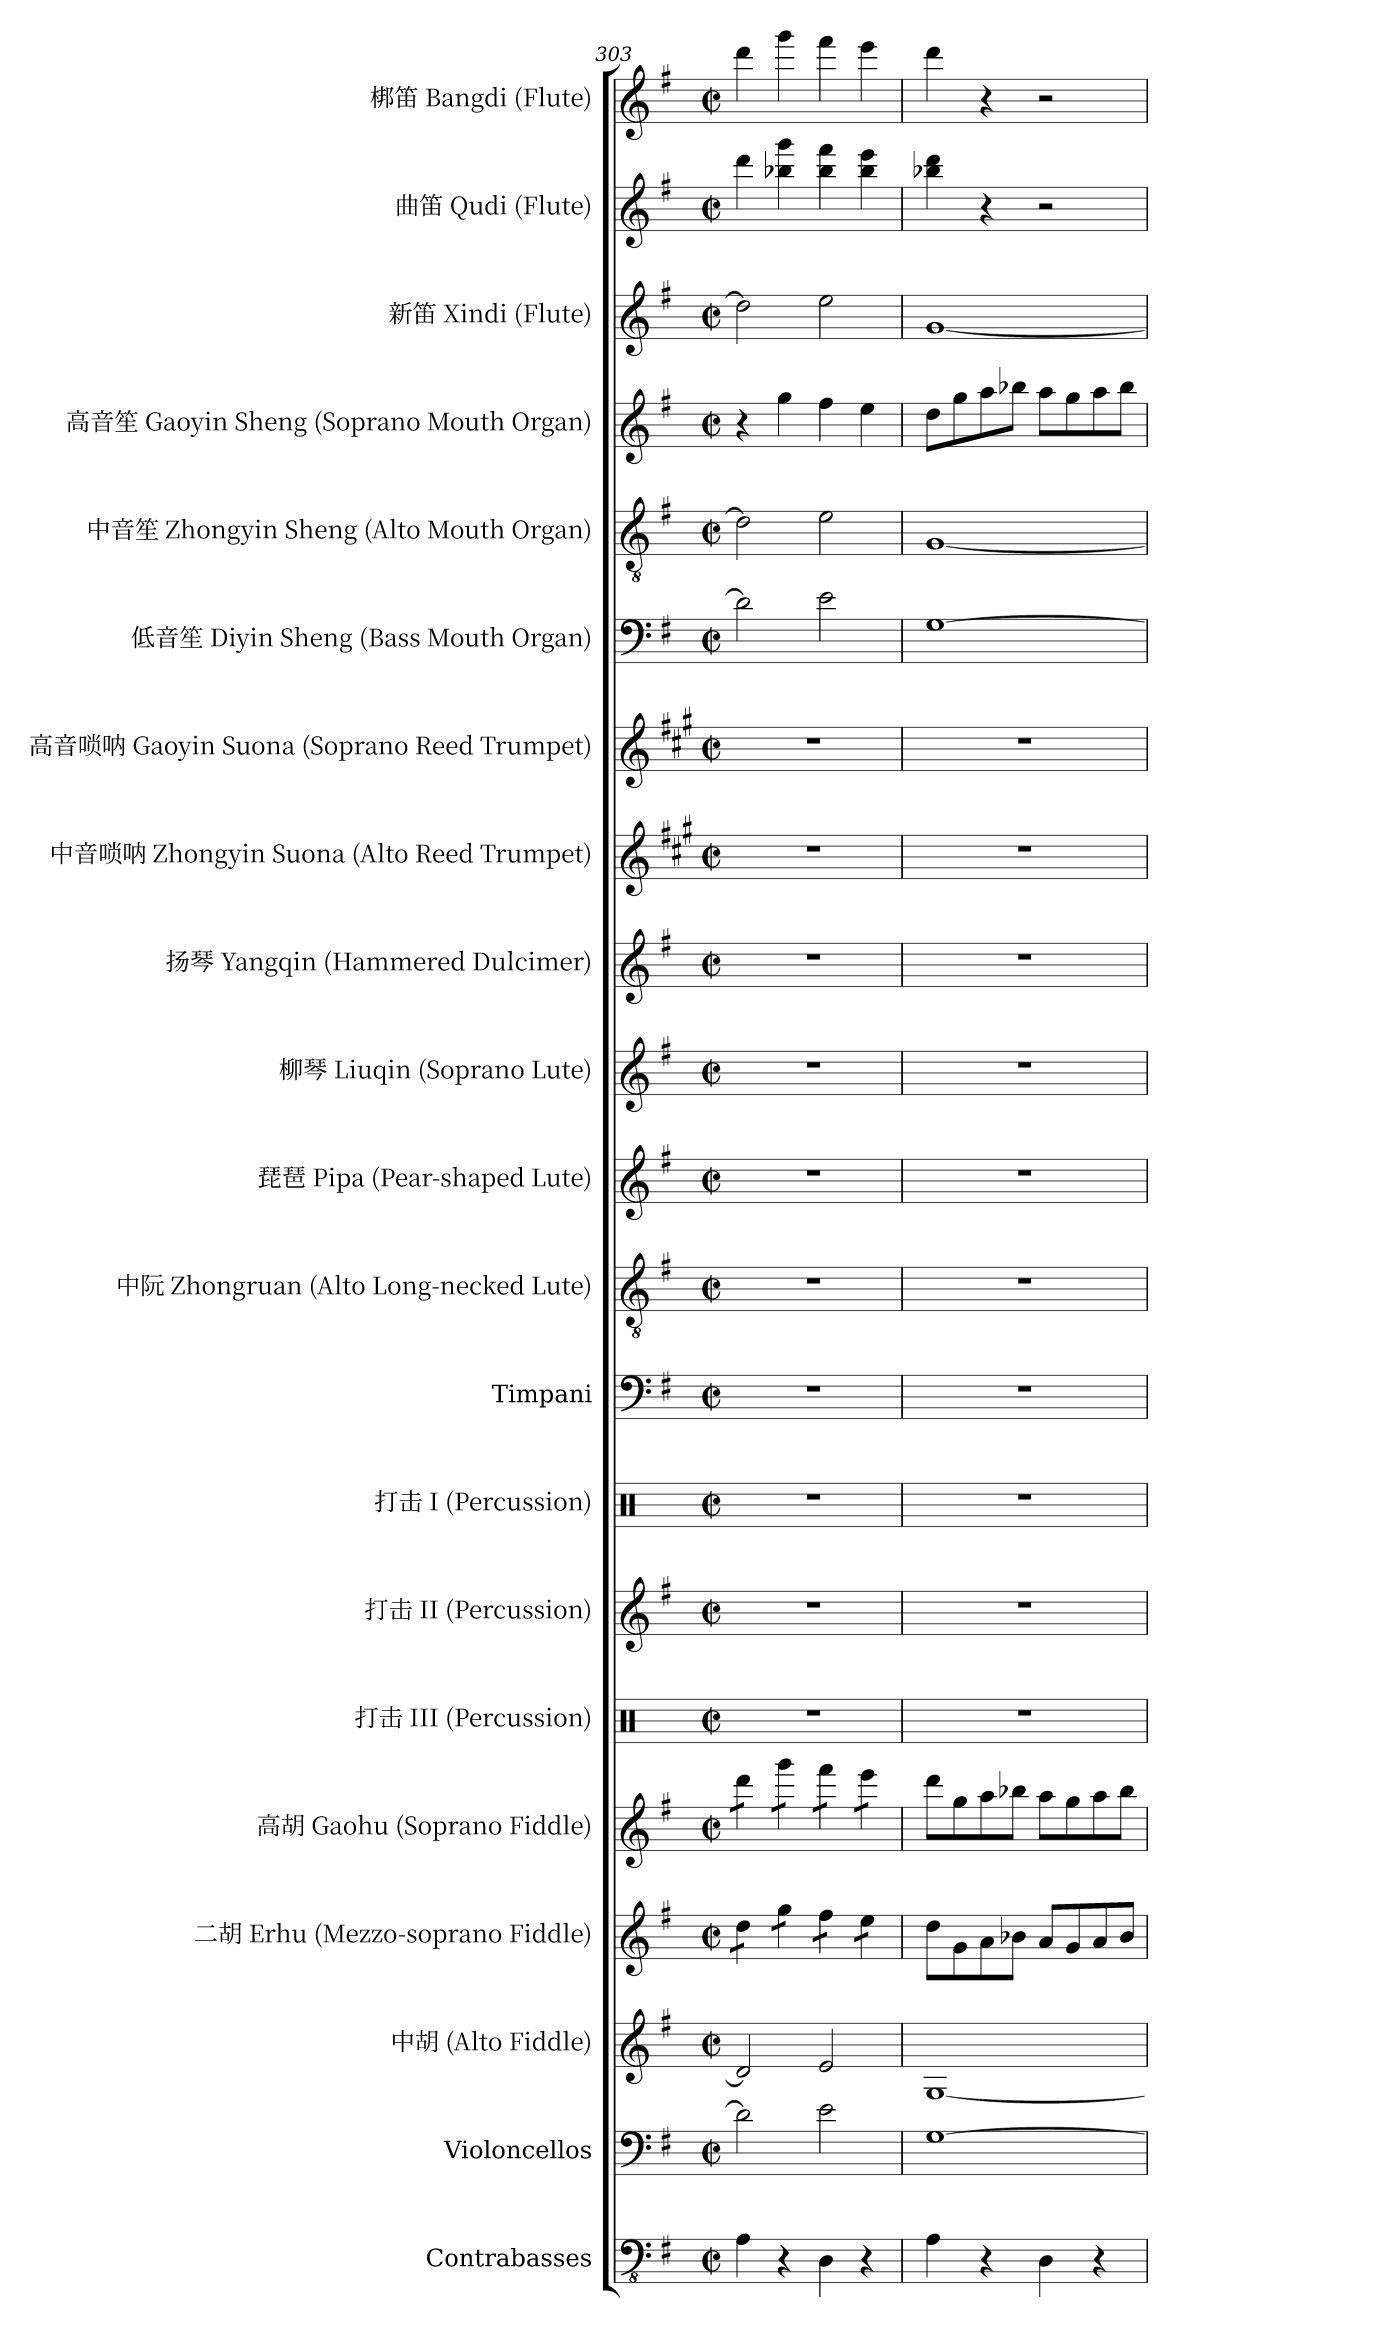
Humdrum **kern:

**kern	**kern	**kern	**kern	**kern	**kern	**kern	**kern	**kern	**kern	**kern	**kern	**kern	**kern	**kern	**kern	**kern	**kern	**kern	**kern	**kern
*part21	*part20	*part19	*part18	*part17	*part16	*part15	*part14	*part13	*part12	*part11	*part10	*part9	*part8	*part7	*part6	*part5	*part4	*part3	*part2	*part1
*staff21	*staff20	*staff19	*staff18	*staff17	*staff16	*staff15	*staff14	*staff13	*staff12	*staff11	*staff10	*staff9	*staff8	*staff7	*staff6	*staff5	*staff4	*staff3	*staff2	*staff1
*I"Contrabasses	*I"Violoncellos	*I"中胡 (Alto Fiddle)	*I"二胡 Erhu (Mezzo-soprano Fiddle)	*I"高胡 Gaohu (Soprano Fiddle)	*I"打击 III (Percussion)	*I"打击 II (Percussion)	*I"打击 I (Percussion)	*I"Timpani	*I"中阮 Zhongruan (Alto Long-necked Lute)	*I"琵琶 Pipa (Pear-shaped Lute)	*I"柳琴 Liuqin (Soprano Lute)	*I"扬琴 Yangqin  (Hammered Dulcimer)	*I"中音唢呐 Zhongyin Suona (Alto Reed Trumpet)	*I"高音唢呐 Gaoyin Suona (Soprano Reed Trumpet)	*I"低音笙 Diyin Sheng (Bass Mouth Organ)	*I"中音笙 Zhongyin Sheng (Alto Mouth Organ)	*I"高音笙 Gaoyin Sheng (Soprano Mouth Organ)	*I"新笛 Xindi (Flute)	*I"曲笛 Qudi (Flute)	*I"梆笛 Bangdi (Flute)
*I'Cbs.	*I'Vcs.	*	*	*	*I'打击 III	*I'打击 II	*I'打击 I	*I'Timp.	*	*	*	*	*	*	*	*	*	*	*	*
*clefFv4	*clefF4	*clefG2	*clefG2	*clefG2	*clefX	*clefG2	*clefX	*clefF4	*clefGv2	*clefG2	*clefG2	*clefG2	*clefG2	*clefG2	*clefF4	*clefGv2	*clefG2	*clefG2	*clefG2	*clefG2
*	*	*	*	*	*	*	*	*	*	*ITrd7c12	*	*	*ITrd1c2	*ITrd1c2	*	*	*	*	*	*
*k[f#]	*k[f#]	*k[f#]	*k[f#]	*k[f#]	*k[]	*k[f#]	*k[]	*k[f#]	*k[f#]	*k[f#]	*k[f#]	*k[f#]	*k[f#]	*k[f#]	*k[f#]	*k[f#]	*k[f#]	*k[f#]	*k[f#]	*k[f#]
*M2/2	*M2/2	*M2/2	*M2/2	*M2/2	*M2/2	*M2/2	*M2/2	*M2/2	*M2/2	*M2/2	*M2/2	*M2/2	*M2/2	*M2/2	*M2/2	*M2/2	*M2/2	*M2/2	*M2/2	*M2/2
*met(c|)	*met(c|)	*met(c|)	*met(c|)	*met(c|)	*met(c|)	*met(c|)	*met(c|)	*met(c|)	*met(c|)	*met(c|)	*met(c|)	*met(c|)	*met(c|)	*met(c|)	*met(c|)	*met(c|)	*met(c|)	*met(c|)	*met(c|)	*met(c|)
=303	=303	=303	=303	=303	=303	=303	=303	=303	=303	=303	=303	=303	=303	=303	=303	=303	=303	=303	=303	=303
*	*	*	*tremolo	*	*	*	*	*	*	*	*	*	*	*	*	*	*	*	*	*
*	*	*	*	*tremolo	*	*	*	*	*	*	*	*	*	*	*	*	*	*	*	*
4AA\	2d\]	2d/]	8dd\L	8ddd\L	1r	1r	1r	1r	1r	1r	1r	1r	1r	1r	2d\]	2d\]	4r	2dd\]	4ddd\	4ddd\
.	.	.	8dd\J	8ddd\J	.	.	.	.	.	.	.	.	.	.	.	.	.	.	.	.
4r	.	.	8gg\L	8ggg\L	.	.	.	.	.	.	.	.	.	.	.	.	4gg\	.	4bb-X\ 4ggg\	4ggg\
.	.	.	8gg\J	8ggg\J	.	.	.	.	.	.	.	.	.	.	.	.	.	.	.	.
4DD\	2e\	2e/	8ff#\L	8fff#\L	.	.	.	.	.	.	.	.	.	.	2e\	2e\	4ff#\	2ee\	4bb-\ 4fff#\	4fff#\
.	.	.	8ff#\J	8fff#\J	.	.	.	.	.	.	.	.	.	.	.	.	.	.	.	.
4r	.	.	8ee\L	8eee\L	.	.	.	.	.	.	.	.	.	.	.	.	4ee\	.	4bb-\ 4eee\	4eee\
.	.	.	8ee\J	8eee\J	.	.	.	.	.	.	.	.	.	.	.	.	.	.	.	.
*	*	*	*	*Xtremolo	*	*	*	*	*	*	*	*	*	*	*	*	*	*	*	*
*	*	*	*Xtremolo	*	*	*	*	*	*	*	*	*	*	*	*	*	*	*	*	*
=304	=304	=304	=304	=304	=304	=304	=304	=304	=304	=304	=304	=304	=304	=304	=304	=304	=304	=304	=304	=304
4AA\	[1G	[1G	8dd\L	8ddd\L	1r	1r	1r	1r	1r	1r	1r	1r	1r	1r	[1G	[1G	8dd\L	[1g	4bb-X\ 4ddd\	4ddd\
.	.	.	8g\	8gg\	.	.	.	.	.	.	.	.	.	.	.	.	8gg\	.	.	.
4r	.	.	8a\	8aa\	.	.	.	.	.	.	.	.	.	.	.	.	8aa\	.	4r	4r
.	.	.	8b-X\J	8bb-X\J	.	.	.	.	.	.	.	.	.	.	.	.	8bb-X\J	.	.	.
4DD\	.	.	8a/L	8aa\L	.	.	.	.	.	.	.	.	.	.	.	.	8aa\L	.	2r	2r
.	.	.	8g/	8gg\	.	.	.	.	.	.	.	.	.	.	.	.	8gg\	.	.	.
4r	.	.	8a/	8aa\	.	.	.	.	.	.	.	.	.	.	.	.	8aa\	.	.	.
.	.	.	8b-/J	8bb-\J	.	.	.	.	.	.	.	.	.	.	.	.	8bb-\J	.	.	.
=	=	=	=	=	=	=	=	=	=	=	=	=	=	=	=	=	=	=	=	=
*-	*-	*-	*-	*-	*-	*-	*-	*-	*-	*-	*-	*-	*-	*-	*-	*-	*-	*-	*-	*-
